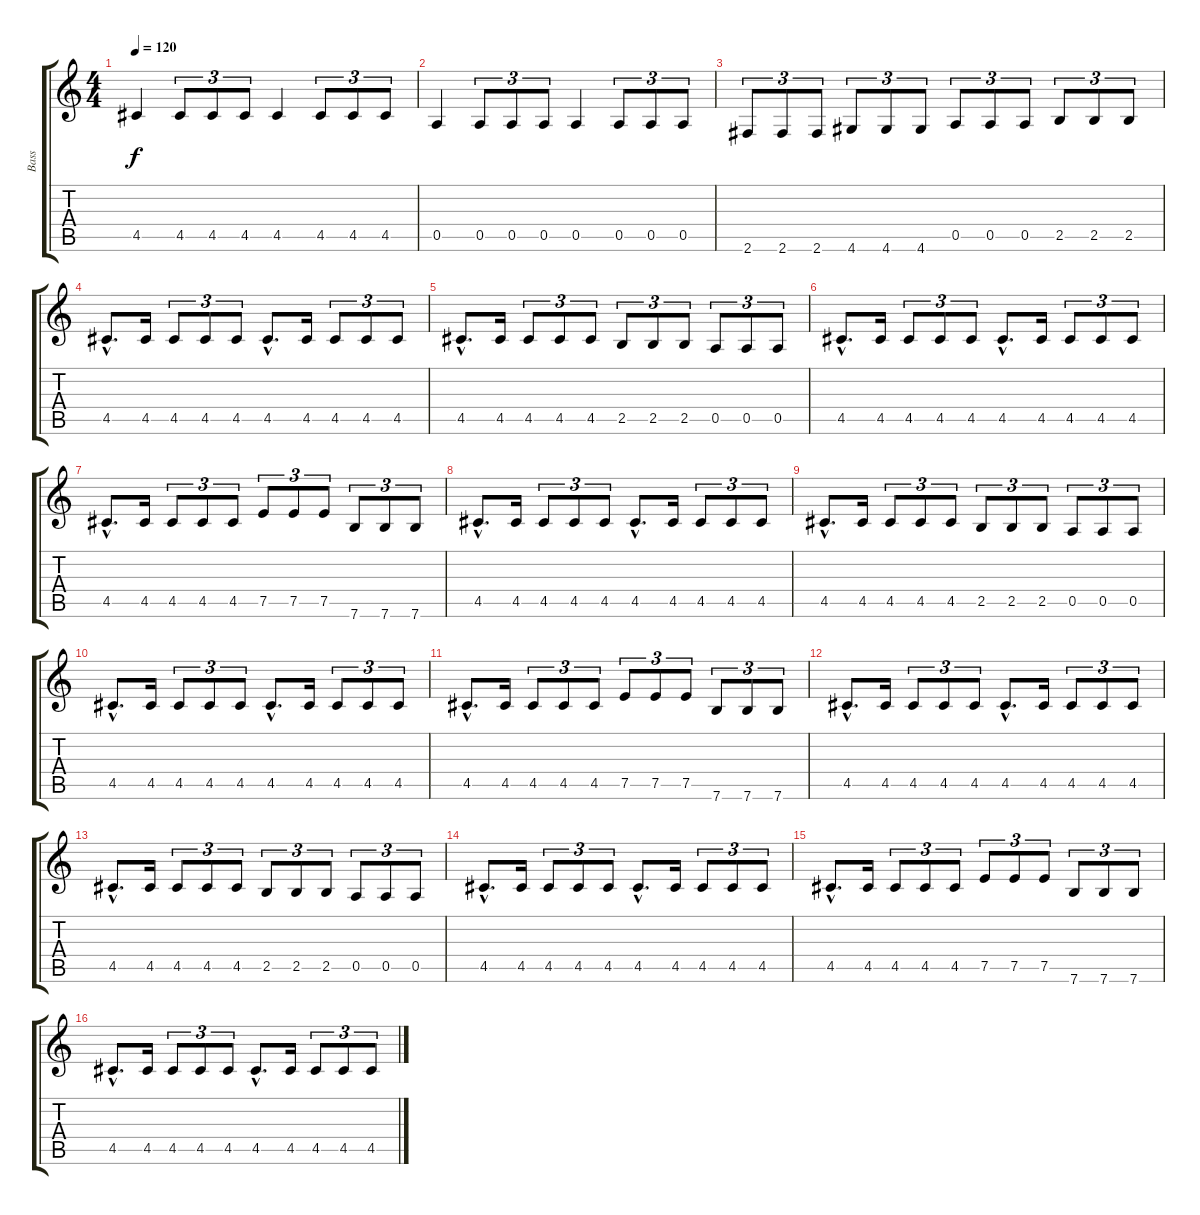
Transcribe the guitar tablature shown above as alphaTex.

\track ("Bass" "Bass") {instrument electricbassfinger}
\staff {score tabs}
\tuning (E4 B3 G3 D3 A2 E2) {hide}
\ts (4 4)
\tempo 120
\clef g2
\ks c
4.5.4{dy f} 4.5.8{tu (3 2)} 4.5.8{tu (3 2)} 4.5.8{tu (3 2)} 4.5.4 4.5.8{tu (3 2)} 4.5.8{tu (3 2)} 4.5.8{tu (3 2)} |
0.5.4 0.5.8{tu (3 2)} 0.5.8{tu (3 2)} 0.5.8{tu (3 2)} 0.5.4 0.5.8{tu (3 2)} 0.5.8{tu (3 2)} 0.5.8{tu (3 2)} |
2.6.8{tu (3 2)} 2.6.8{tu (3 2)} 2.6.8{tu (3 2)} 4.6.8{tu (3 2)} 4.6.8{tu (3 2)} 4.6.8{tu (3 2)} 0.5.8{tu (3 2)} 0.5.8{tu (3 2)} 0.5.8{tu (3 2)} 2.5.8{tu (3 2)} 2.5.8{tu (3 2)} 2.5.8{tu (3 2)} |
4.5{hac}.8{d} 4.5.16 4.5.8{tu (3 2)} 4.5.8{tu (3 2)} 4.5.8{tu (3 2)} 4.5{hac}.8{d} 4.5.16 4.5.8{tu (3 2)} 4.5.8{tu (3 2)} 4.5.8{tu (3 2)} |
4.5{hac}.8{d} 4.5.16 4.5.8{tu (3 2)} 4.5.8{tu (3 2)} 4.5.8{tu (3 2)} 2.5.8{tu (3 2)} 2.5.8{tu (3 2)} 2.5.8{tu (3 2)} 0.5.8{tu (3 2)} 0.5.8{tu (3 2)} 0.5.8{tu (3 2)} |
4.5{hac}.8{d} 4.5.16 4.5.8{tu (3 2)} 4.5.8{tu (3 2)} 4.5.8{tu (3 2)} 4.5{hac}.8{d} 4.5.16 4.5.8{tu (3 2)} 4.5.8{tu (3 2)} 4.5.8{tu (3 2)} |
4.5{hac}.8{d} 4.5.16 4.5.8{tu (3 2)} 4.5.8{tu (3 2)} 4.5.8{tu (3 2)} 7.5.8{tu (3 2)} 7.5.8{tu (3 2)} 7.5.8{tu (3 2)} 7.6.8{tu (3 2)} 7.6.8{tu (3 2)} 7.6.8{tu (3 2)} |
4.5{hac}.8{d} 4.5.16 4.5.8{tu (3 2)} 4.5.8{tu (3 2)} 4.5.8{tu (3 2)} 4.5{hac}.8{d} 4.5.16 4.5.8{tu (3 2)} 4.5.8{tu (3 2)} 4.5.8{tu (3 2)} |
4.5{hac}.8{d} 4.5.16 4.5.8{tu (3 2)} 4.5.8{tu (3 2)} 4.5.8{tu (3 2)} 2.5.8{tu (3 2)} 2.5.8{tu (3 2)} 2.5.8{tu (3 2)} 0.5.8{tu (3 2)} 0.5.8{tu (3 2)} 0.5.8{tu (3 2)} |
4.5{hac}.8{d} 4.5.16 4.5.8{tu (3 2)} 4.5.8{tu (3 2)} 4.5.8{tu (3 2)} 4.5{hac}.8{d} 4.5.16 4.5.8{tu (3 2)} 4.5.8{tu (3 2)} 4.5.8{tu (3 2)} |
4.5{hac}.8{d} 4.5.16 4.5.8{tu (3 2)} 4.5.8{tu (3 2)} 4.5.8{tu (3 2)} 7.5.8{tu (3 2)} 7.5.8{tu (3 2)} 7.5.8{tu (3 2)} 7.6.8{tu (3 2)} 7.6.8{tu (3 2)} 7.6.8{tu (3 2)} |
4.5{hac}.8{d} 4.5.16 4.5.8{tu (3 2)} 4.5.8{tu (3 2)} 4.5.8{tu (3 2)} 4.5{hac}.8{d} 4.5.16 4.5.8{tu (3 2)} 4.5.8{tu (3 2)} 4.5.8{tu (3 2)} |
4.5{hac}.8{d} 4.5.16 4.5.8{tu (3 2)} 4.5.8{tu (3 2)} 4.5.8{tu (3 2)} 2.5.8{tu (3 2)} 2.5.8{tu (3 2)} 2.5.8{tu (3 2)} 0.5.8{tu (3 2)} 0.5.8{tu (3 2)} 0.5.8{tu (3 2)} |
4.5{hac}.8{d} 4.5.16 4.5.8{tu (3 2)} 4.5.8{tu (3 2)} 4.5.8{tu (3 2)} 4.5{hac}.8{d} 4.5.16 4.5.8{tu (3 2)} 4.5.8{tu (3 2)} 4.5.8{tu (3 2)} |
4.5{hac}.8{d} 4.5.16 4.5.8{tu (3 2)} 4.5.8{tu (3 2)} 4.5.8{tu (3 2)} 7.5.8{tu (3 2)} 7.5.8{tu (3 2)} 7.5.8{tu (3 2)} 7.6.8{tu (3 2)} 7.6.8{tu (3 2)} 7.6.8{tu (3 2)} |
4.5{hac}.8{d} 4.5.16 4.5.8{tu (3 2)} 4.5.8{tu (3 2)} 4.5.8{tu (3 2)} 4.5{hac}.8{d} 4.5.16 4.5.8{tu (3 2)} 4.5.8{tu (3 2)} 4.5.8{tu (3 2)}
